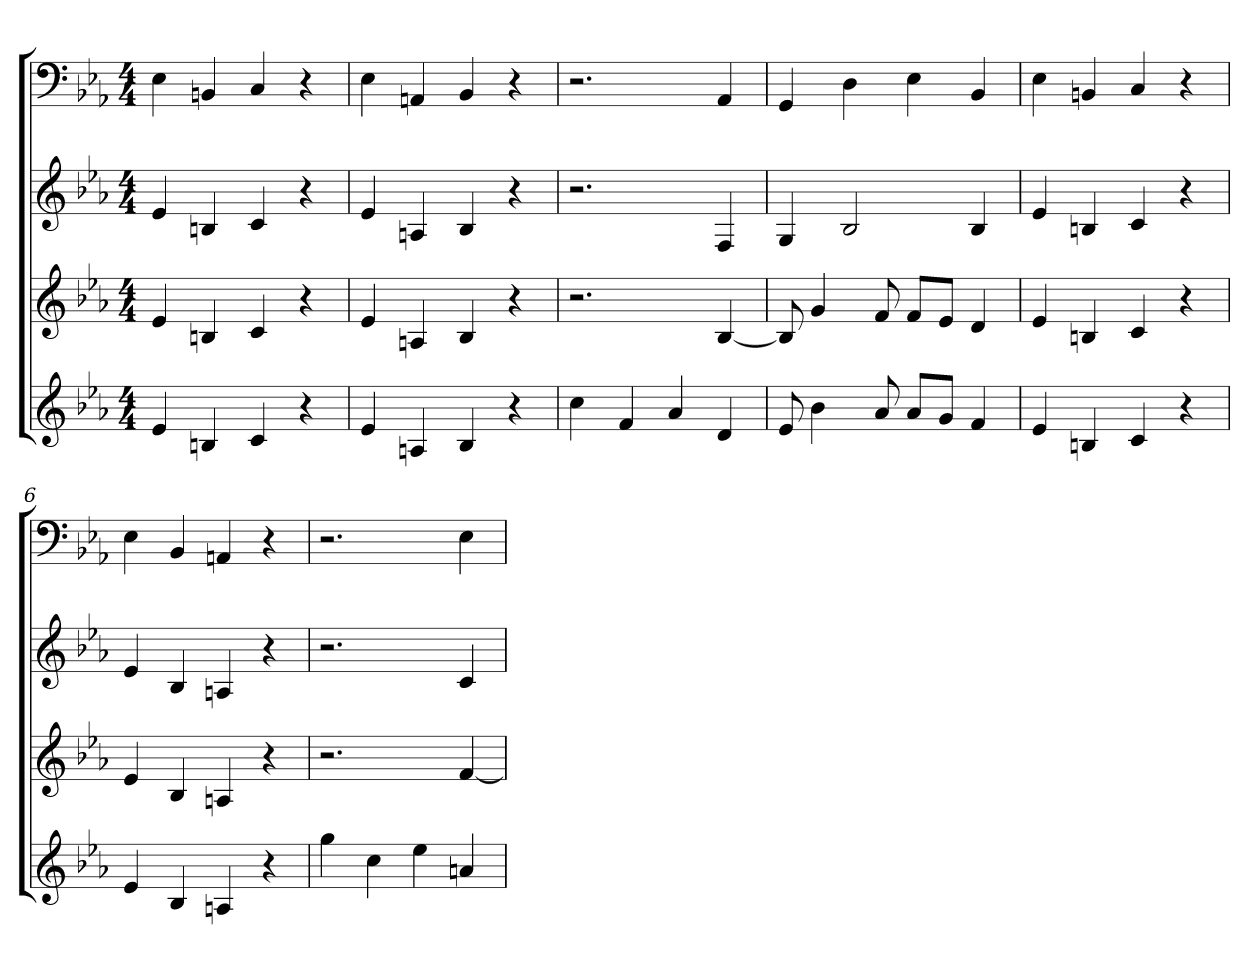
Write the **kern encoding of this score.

**kern	**kern	**kern	**kern
*part4	*part3	*part2	*part1
*staff4	*staff3	*staff2	*staff1
*k[b-e-a-]	*k[b-e-a-]	*k[b-e-a-]	*k[b-e-a-]
*E-:	*E-:	*E-:	*E-:
*M4/4	*M4/4	*M4/4	*M4/4
=1	=1	=1	=1
4e-	4e-	4e-	4E-
4Bn	4Bn	4Bn	4BBn
4c	4c	4c	4C
4r	4r	4r	4r
=2	=2	=2	=2
4e-	4e-	4e-	4E-
4An	4An	4An	4AAn
4B-	4B-	4B-	4BB-
4r	4r	4r	4r
=3	=3	=3	=3
4cc	2.r	2.r	2.r
4f	.	.	.
4a-	.	.	.
4d	[4B-	4F	4AA-
=4	=4	=4	=4
8e-	8B-]	4G	4GG
4b-	4g	.	.
.	.	2B-	4D
8a-	8f	.	.
8a-L	8fL	.	4E-
8gJ	8e-J	.	.
4f	4d	4B-	4BB-
=5	=5	=5	=5
4e-	4e-	4e-	4E-
4Bn	4Bn	4Bn	4BBn
4c	4c	4c	4C
4r	4r	4r	4r
=6	=6	=6	=6
4e-	4e-	4e-	4E-
4B-	4B-	4B-	4BB-
4An	4An	4An	4AAn
4r	4r	4r	4r
=7	=7	=7	=7
4gg	2.r	2.r	2.r
4cc	.	.	.
4ee-	.	.	.
4an	[4f	4c	4E-
=	=	=	=
*-	*-	*-	*-
